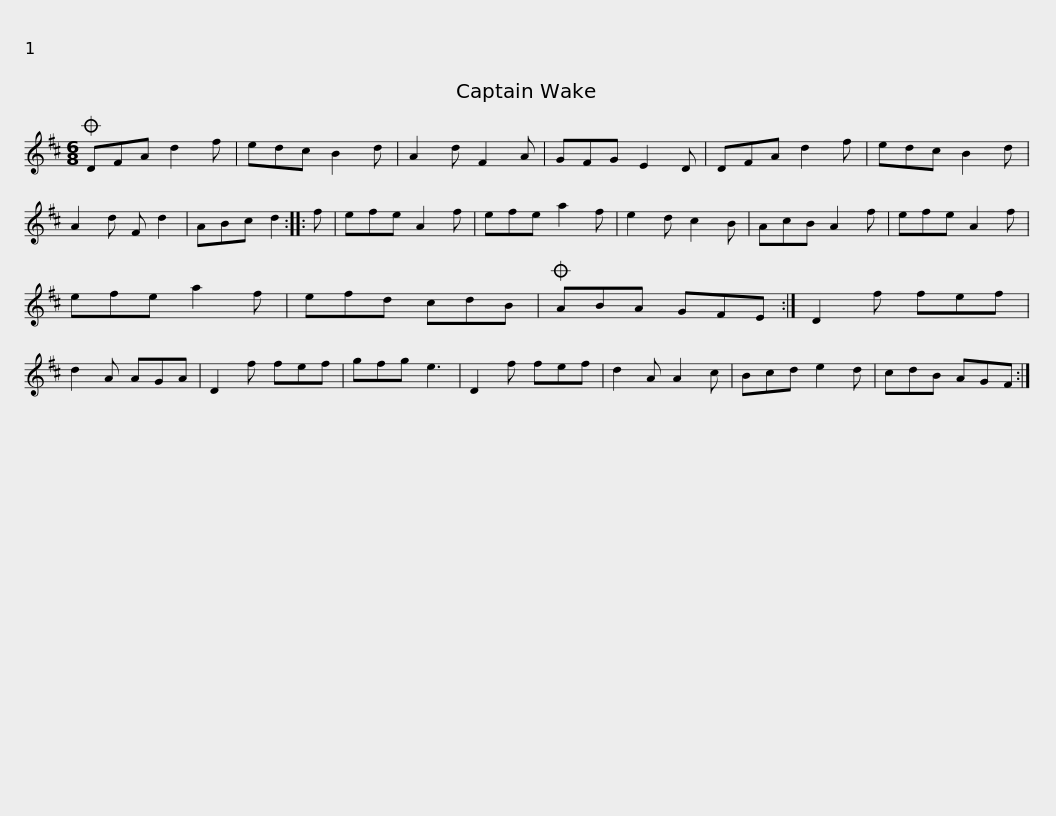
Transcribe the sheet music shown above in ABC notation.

X:1
L:1/8
M:6/8
I:linebreak $
K:D
V:1 treble
V:1
O DFA d2 f | edc B2 d | A2 d F2 A | GFG E2 D | DFA d2 f | %5
 edc B2 d | A2 d F d2 | ABc d2 :: f |$ efe A2 f | %10
 efe a2 f | e2 d c2 B | AcB A2 f | efe A2 f | efe a2 f | %15
 efd cdB |O ABA GFE :|$ D2 f fef | d2 A AGA | D2 f fef | %20
 gfg e3 | D2 f fef | d2 A A2 c | Bcd e2 d | cdB AGF :| %25
